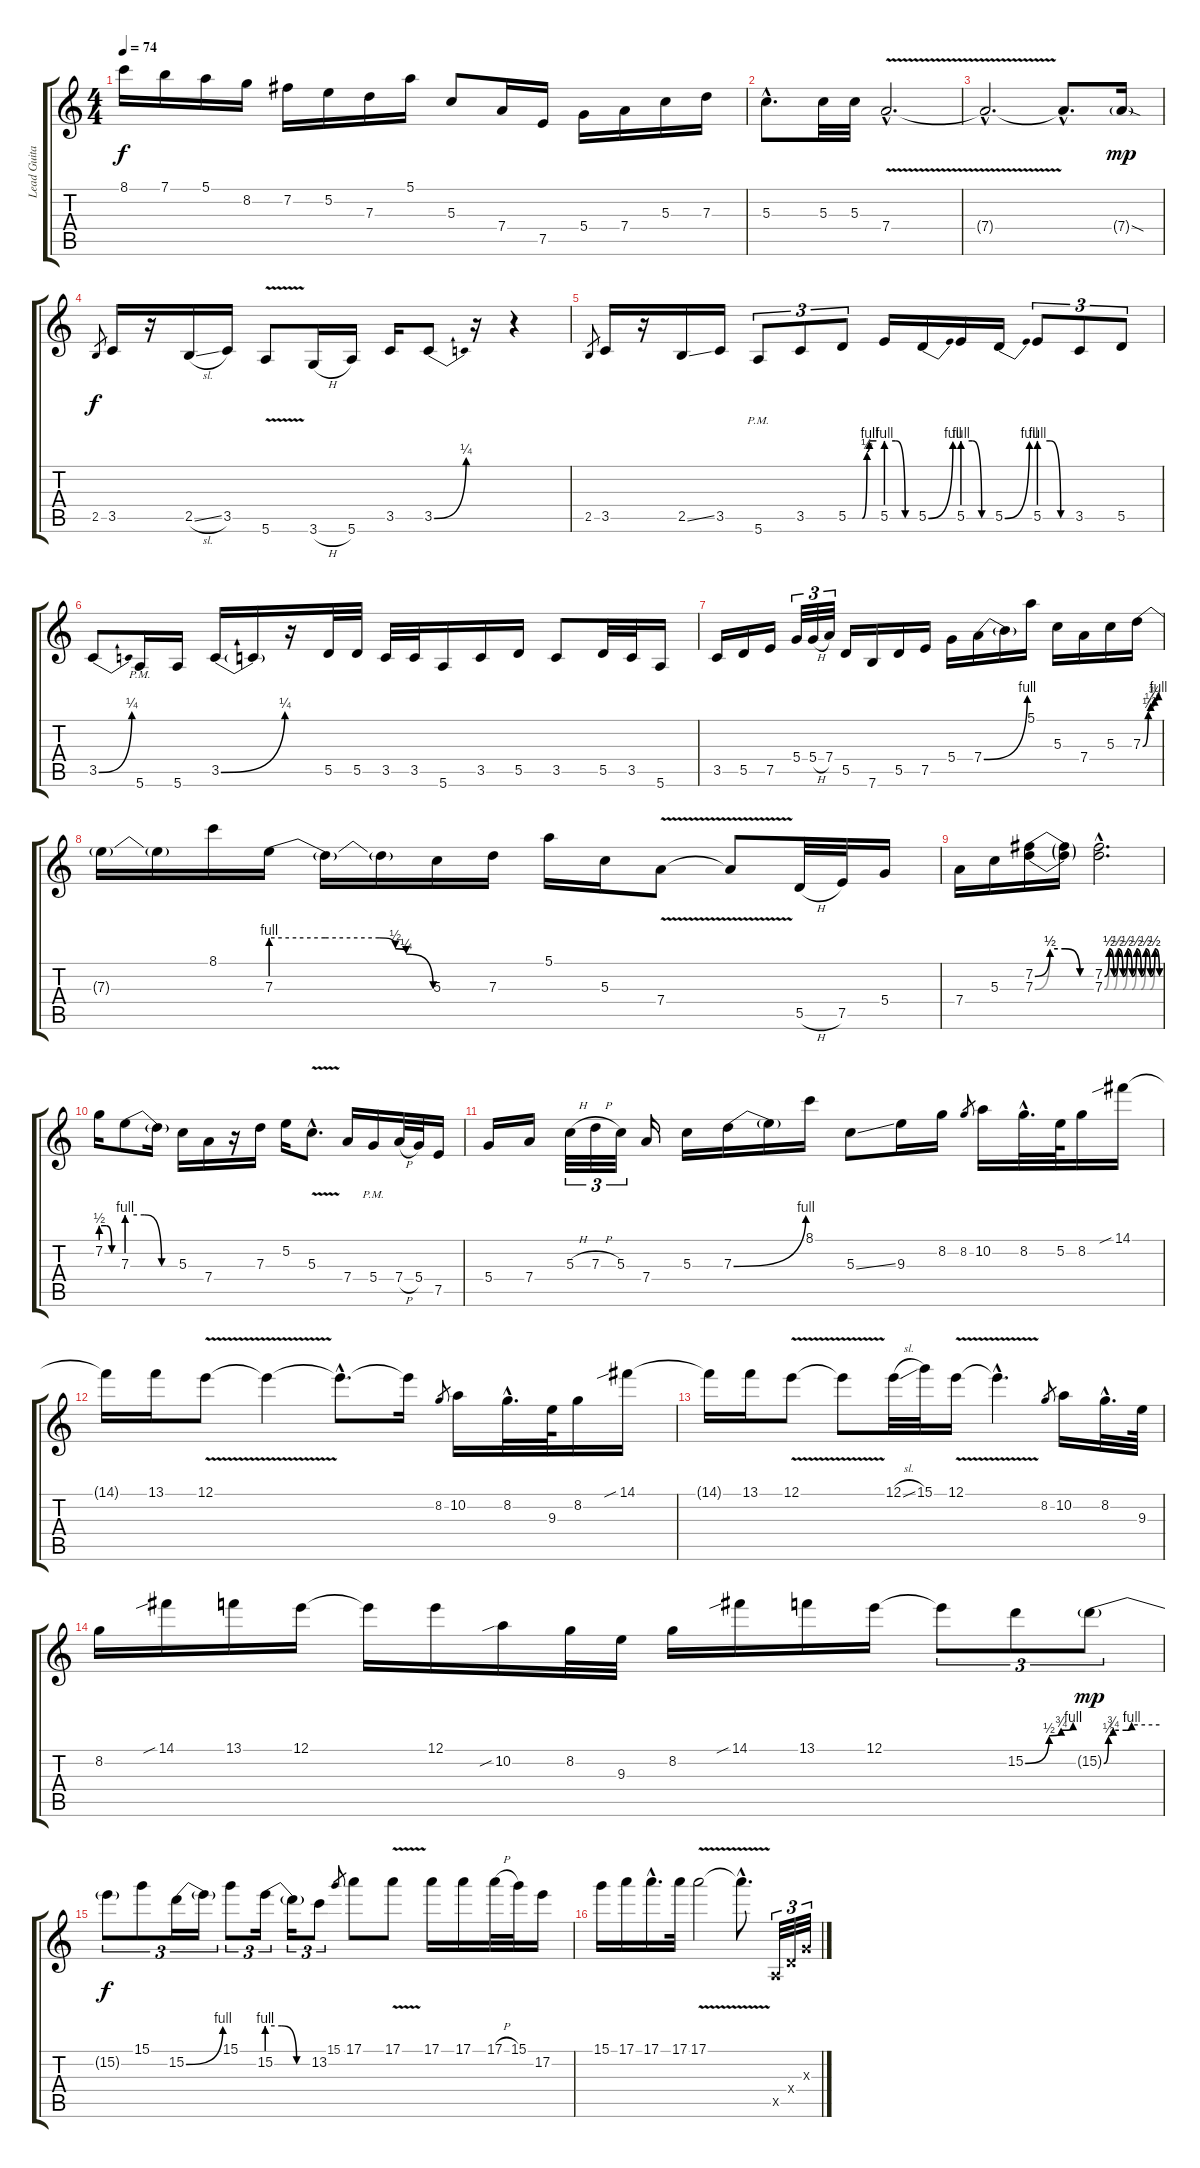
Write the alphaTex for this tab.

\track ("Lead Guitar" "Lead Guita") {instrument distortionguitar}
\staff {score tabs}
\tuning (E4 B3 G3 D3 A2 E2) {hide}
\ts (4 4)
\tempo 74
\clef g2
\ks aminor
8.1.16{dy f} 7.1.16 5.1.16 8.2.16 7.2.16 5.2.16 7.3.16 5.1.16 5.3.8 7.4.16 7.5.16 5.4.16 7.4.16 5.3.16 7.3.16 |
5.3{hac}.8{d} 5.3.32 5.3.32 7.4{v hac}.2{d} |
7.4{hac t}.2{d} 7.4{hac t}.8{d} 7.4{sod g}.16{dy mp} |
2.5.8{gr dy f} 3.5.16 r.16 2.5{sl}.16 3.5.16 5.6{v}.8 3.6{h}.16 5.6.16 3.5.16 3.5{be (bend 0 0 60 1)}.8 r.16 r.4 |
2.5.8{gr} 3.5.16 r.16 2.5{ss}.16 3.5.16 5.6{pm}.8{tu (3 2)} 3.5.8{tu (3 2)} 5.5{be (custom 0 0 30 0 40 2 45 4 60 4)}.8{tu (3 2)} 5.5{be (custom 0 4 20 4 40 0 60 0)}.16 5.5{be (bend 0 0 60 4)}.16 5.5{be (custom 0 4 20 4 40 0 60 0)}.16 5.5{be (bend 0 0 60 4)}.16 5.5{be (custom 0 4 20 4 40 0 60 0)}.8{tu (3 2)} 3.5.8{tu (3 2)} 5.5.8{tu (3 2)} |
3.5{be (bend 0 0 60 1)}.8 5.6{pm}.16 5.6.16 3.5{be (bend 0 0 60 1)}.16 3.5{t}.16 r.16 5.5.32 5.5.32 3.5.32 3.5.32 5.6.16 3.5.16 5.5.16 3.5.8 5.5.32 3.5.32 5.6.16 |
3.5.16 5.5.16 7.5.16 5.4.32{tu (3 2)} 5.4{h}.32{tu (3 2)} 7.4.32{tu (3 2)} 5.5.16 7.6.16 5.5.16 7.5.16 5.4.16 7.4{be (bend 0 0 60 4)}.16 7.4{t}.16 5.1.16 5.3.16 7.4.16 5.3.16 7.3{be (custom 0 0 21 1 30 2 40 2 45 3 60 4)}.16 |
7.3{t}.16 7.3{t}.16 8.1.16 7.3{be (custom 0 4 20 4 40 4 46 2 50 1 60 0)}.16 7.3{t}.16 7.3{t}.16 5.3.16 7.3.16 5.1.16 5.3.16 7.4{v}.8 7.4{t}.8 5.5{h}.32 7.5.32 5.4.16 |
7.4.16 5.3.16 (7.2{be (custom 0 0 15 2 30 2 45 0 60 0)} 7.3{be (custom 0 0 15 2 30 2 45 0 60 0)}).16 (7.2{t} 7.3{t}).16 (7.2{be (custom 0 0 5 2 10 0 15 2 20 0 25 2 30 0 35 2 40 0 45 2 50 0 55 2 60 0) hac} 7.3{be (custom 0 0 5 2 10 0 14 2 20 0 25 2 30 0 35 2 40 0 45 2 50 0 55 2 60 0) hac}).2{d} |
7.2{be (custom 0 2 20 2 40 0 60 0)}.16 7.3{be (custom 0 4 20 4 40 0 60 0)}.8 7.3{t}.16 5.3.16 7.4.16 r.16 7.3.16 5.2.16 5.3{v hac}.8{d} 7.4.16 5.4{pm}.16 7.4{h}.32 5.4.32 7.5.16 |
5.4.16 7.4.16 5.3{h}.32{tu (3 2)} 7.3{h}.32{tu (3 2)} 5.3.32{tu (3 2)} 7.4.16 5.3.16 7.3{be (bend 0 0 60 4)}.16 7.3{t}.16 8.1.16 5.3{ss}.8 9.3.16 8.2.16 8.2.8{gr} 10.2.16 8.2{hac}.32{d} 5.2.64 8.2.16 14.1{sib}.16 |
14.1{t}.16 13.1.16 12.1{v}.8 12.1{t}.4 12.1{hac t}.8{d} 12.1{t}.16 8.2.8{gr} 10.2.16 8.2{hac}.32{d} 9.3.64 8.2.16 14.1{sib}.16 |
14.1{t}.16 13.1.16 12.1{v}.8 12.1{t}.8 12.1{sl}.32 15.1.32 12.1{v}.16 12.1{hac t}.4{d} 8.2.8{gr} 10.2.16 8.2{hac}.32{d} 9.3.64 |
8.2.16 14.1{sib}.16 13.1.16 12.1.16 12.1{t}.16 12.1.16 10.2{sib}.16 8.2.32 9.3.32 8.2.16 14.1{sib}.16 13.1.16 12.1.16 12.1{t}.8{tu (3 2)} 15.2{be (custom 0 0 30 2 45 3 60 4)}.8{tu (3 2)} 15.2{be (custom 0 0 5 2 10 3 24 3 30 4 60 4) g}.8{tu (3 2) dy mp} |
15.2{t}.8{tu (3 2) dy f} 15.1.8{tu (3 2)} 15.2{be (bend 0 0 60 4)}.16{tu (3 2)} 15.2{t}.16{tu (3 2)} 15.1.8{tu (3 2)} 15.2{be (custom 0 4 20 4 40 0 60 0)}.16{tu (3 2)} 15.2{t}.16{tu (3 2)} 13.2.8{tu (3 2)} 15.1.8{gr} 17.1.8 17.1{v}.8 17.1.16 17.1.16 17.1{h}.32 15.1.32 17.2.16 |
15.1.16 17.1.16 17.1{hac}.16{d} 17.1.32 17.1{v}.2 17.1{hac t}.8{d} 0.5{x}.32{tu (3 2)} 0.4{x}.32{tu (3 2)} 0.3{x}.32{tu (3 2)}
